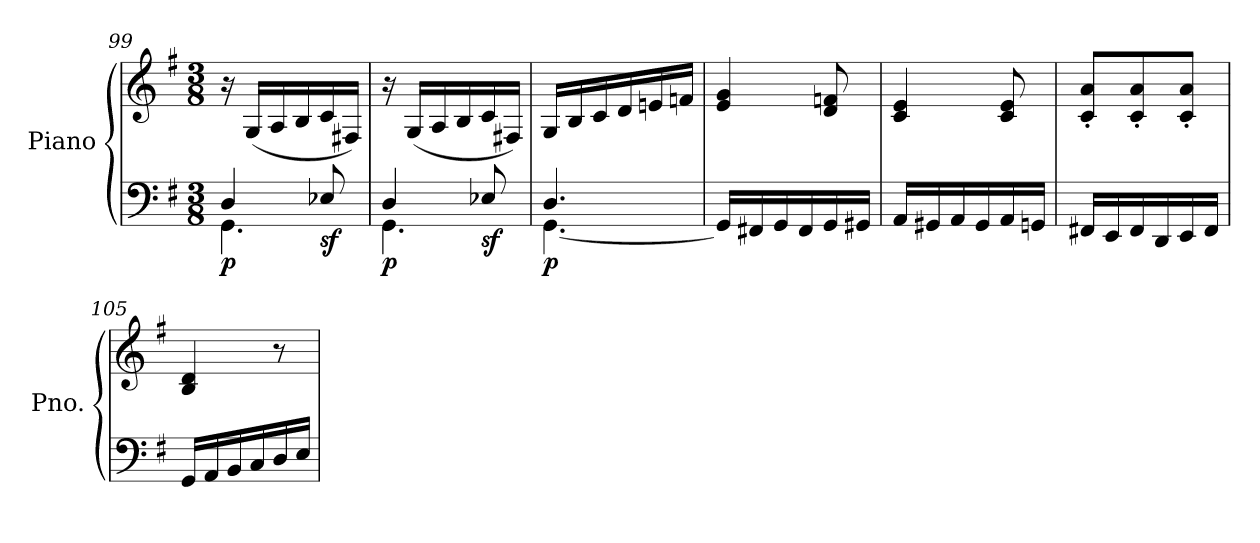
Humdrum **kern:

**kern	**kern	**dynam
*part1	*part1	*part1
*staff2	*staff1	*staff1/2
*I"Piano	*	*
*I'Pno.	*	*
*clefF4	*clefG2	*
*k[f#]	*k[f#]	*
*M3/8	*M3/8	*
=99	=99	=99
*^	*	*
!	!	!	!LO:DY:b=2
4D/	4.GG\	16r	p
.	.	(>16G/LL	.
.	.	16A/	.
.	.	16B/	.
!	!	!	!LO:DY:b=2
8E-X/	.	16c/	sf
.	.	16F#X/JJ)	.
!!LO:LB:g=z
=100	=100	=100	=100
!	!	!	!LO:DY:b=2
4D/	4.GG\	16r	p
.	.	(>16G/LL	.
.	.	16A/	.
.	.	16B/	.
!	!	!	!LO:DY:b=2
8E-X/	.	16c/	sf
.	.	16F#X/JJ)	.
=101	=101	=101	=101
!	!	!	!LO:DY:b=2
4.D/	[4.GG\	16G/LL	p
.	.	16B/	.
.	.	16c/	.
.	.	16d/	.
.	.	16en/	.
.	.	16fn/JJ	.
*v	*v	*	*
=102	=102	=102
16GG/LL]	4e/ 4g/	.
16FF#X/	.	.
16GG/	.	.
16FF#/	.	.
16GG/	8d/ 8fn/	.
16GG#X/JJ	.	.
=103	=103	=103
16AA/LL	4c/ 4e/	.
16GG#X/	.	.
16AA/	.	.
16GG#/	.	.
16AA/	8c/ 8e/	.
16GGn/JJ	.	.
=104	=104	=104
16FF#X/LL	8c/' 8a/'L	.
16EE/	.	.
16FF#/	8c/' 8a/'	.
16DD/	.	.
16EE/	8c/' 8a/'J	.
16FF#/JJ	.	.
=105	=105	=105
16GG/LL	4B/ 4d/	.
16AA/	.	.
16BB/	.	.
16C/	.	.
16D/	8r	.
16E/JJ	.	.
=	=	=
*-	*-	*-
